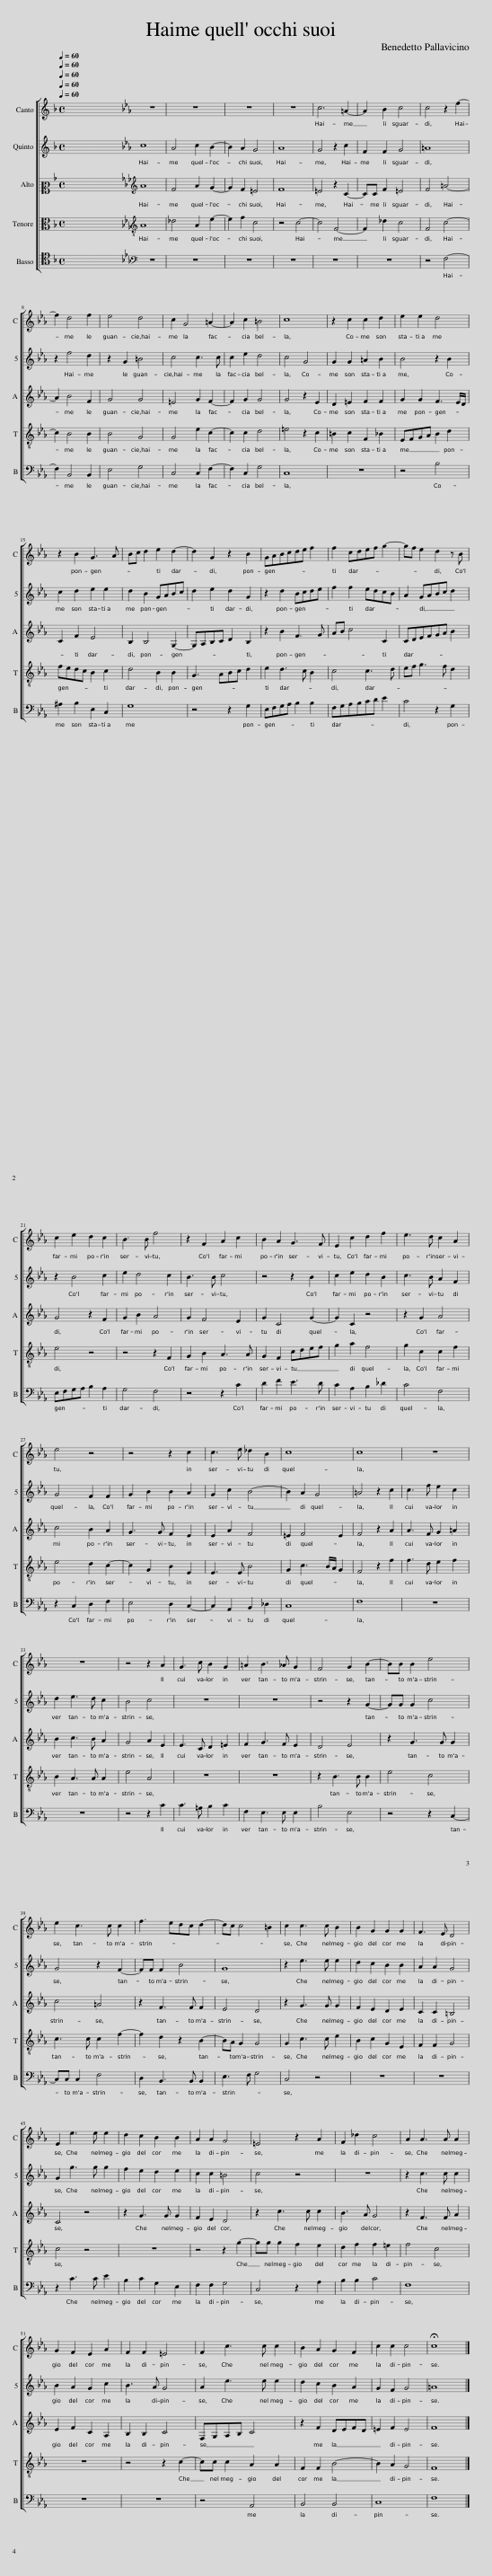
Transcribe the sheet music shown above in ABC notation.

X:1
%%score [ 1 2 3 4 5 ]
L:1/8
Q:1/4=60
M:4/4
I:linebreak $
K:F
V:1 treble
V:2 treble
V:3 alto2
V:4 alto
V:5 tenor
V:1
 x8 | x8 |[K:Eb] z8 | z8 | z8 | %5
 z8 | c6 =A2- | A2 B2 c4 | c4 z2 f2- |$ f2 d4 f2 | %10
 e4 d4 | c2 G4 =A2- | A2 c2 =B4 | c8 | z2 c2 c2 d2 | %15
 e2 e2 d4 |$ z2 B2 G3 A | Bc d2 e2 d2- | d2 G2 z2 B2 | GABcde f2 | %20
 f2 cdef g2- | gf e2 d2 z B |$ c2 e2 d2 c2 | B3 B f4 | z2 F2 A2 c2 | %25
 B2 A2 G3 F | E2 c2 d2 f2 | e3 d c2 A2 |$ e4 z4 | z4 z2 c2 | %30
 c3 e _d2 B2 | c8 | c8 | z8 |$ z8 | %35
 z4 z2 A2 | G3 c B2 G2 | =A2 B3 _A G2 | F4 G2 B2- | BB B2 e4 |$ %40
 e2 c3 c c2 | f3 edc d2- | dc c4 =B2 | c2 c3 c B2 | B2 G2 G2 G2 | %45
 F3 E D4 |$ E2 e3 e e2 | d2 c2 B2 B2 | A2 A2 G4 | =E4 z2 A2 | %50
 F2 _d2 c4 | A2 A3 A A2 |$ G2 F2 E2 A2 | F2 F2 =E4 | F2 c3 c c2 | %55
 B2 A2 G2 F2 | c2 c2 c4 | !fermata!c8 |] %58
V:2
 x8 | x8 |[K:Eb] c8 | A4 c2 B2- | B2 A2 G4 | %5
 A8 | G4 z2 c2 | F2 F2 G4 | =A8 |$ z2 f4 d2 | %10
 z2 G2 =B4 | c4 c3 c | c2 e2 d4 | c4 G4 | G2 G2 =A2 B2 | %15
 B4 z2 B2 |$ c2 d2 e2 e2 | d2 B2 GABc | d2 e2 d2 G2 | z2 d2 Bcde | %20
 f2 f2 edcB | A2 GABc d2 |$ z2 B4 c2 | e2 d4 c2 | B3 B c4 | %25
 z4 z2 B2 | c2 e2 d2 B2 | c3 B A2 F2 |$ G4 F2 F2 | G2 B2 B2 A2 | %30
 G2 c2 B4- | B2 A2 G4 | =A4 z2 c2 | c3 f e2 c2 |$ d2 e3 d c2 | %35
 B4 c4 | z8 | z8 | z4 z2 G2- | GG G2 c4 |$ %40
 G4 z2 F2- | FF F2 B4 | G8 | z2 e3 e e2 | d2 c2 B2 B2 | %45
 A2 A2 G4 |$ G2 g3 g g2 | f2 e2 d2 e2 | c2 c2 =B4 | c4 z4 | %50
 z8 | z2 c3 c c2 |$ B2 A2 G2 c2 | B3 A G4 | A2 e3 e e2 | %55
 d2 c2 B2 A2 | G2 F2 G4 | =A8 |] %58
V:3
 x8 | x8 |[K:Eb][K:treble] A8 | F4 A2 G2- | G2 F2 =E4 | %5
 F8 | =E4 z2 C2- | CC F2 =E4 | F4 =A4- |$ A2 B4 F2 | %10
 G4 G4 | =E4 G2 F2- | F2 G2 G4 | G4 z2 E2 | D2 =E2 F2 F2 | %15
 G2 G2 F3 E/D/ |$ C2 F2 E4 | B,2 B,4 G,2- | G,A,B,C D2 B,2 | z2 B2 F3 G | %20
 AB c4 C2 | CDEFGA B2 |$ G4 z2 F2 | G2 B2 A4 | G2 F4 E2 | %25
 G2 C4 G2- | G2 C2 z4 | z2 G2 A4 |$ c4 B2 A2 | G3 G F2 E2 | %30
 E2 A2 F4 | =E2 F4 E2 | F4 z2 A2 | A3 F G2 =A2 |$ B2 c3 B A2 | %35
 G4 A2 E2 | E3 C D2 =E2 | F2 G3 F E2 | D4 E4 | z2 G3 G G2 |$ %40
 c4 =A4 | z2 F3 F F2 | E4 D4 | z2 G3 G G2 | F2 E2 D2 E2 | %45
 C2 C2 =B,4 |$ C4 z4 | z2 G3 G G2 | F2 E2 D4 | z2 c3 c c2 | %50
 B3 A G4 | z2 F3 F A2 |$ E2 F2 C2 A,2 | B,2 B,2 C4 | F,G,A,B, C4 | %55
 z2 F2 DEFD | =E2 F2 E4 | F8 |] %58
V:4
 x8 | x8 |[K:Eb][K:treble-8] A8 | _d4 A2 e2- | e2 f2 c4 | %5
 z4 c4- | c4 F4- | F2 _d2 c4 | F4 c4- |$ c2 B4 B2 | %10
 B4 G4 | G4 e2 c2- | c2 c2 d4 | =e4 z2 c2 | =B2 c2 F2 _B2 | %15
 EFGA B2 d2 |$ fedc B2 c2 | d4 B2 B2 | G3 ABc d2 | e2 d3 c B2 | %20
 c4 c3 d | ef g3 f d2 |$ e4 z4 | z4 z2 F2 | G2 B2 A3 A | %25
 G2 F2 cdef | g2 a2 f4 | g2 c2 c2 f2 |$ e4 d2 c2- | c2 G2 B2 E2 | %30
 E3 E B4 | G2 c3 B/A/ G2 | F4 z2 f2 | f3 d e2 f2 |$ B2 A3 A A2 | %35
 e4 A4 | z8 | z8 | z2 B3 B B2 | e4 c4 |$ %40
 c3 c c2 f2- | f2 d2 z2 B2- | BA G2 G4 | G2 c3 c e2 | B2 c2 G2 E2 | %45
 F2 F2 G4 |$ c4 z4 | z8 | z4 z2 g2- | gg g2 f2 e2 | %50
 d2 f2 f2 =e2 | f4 c4 |$ z8 | z4 z2 c2- | cc c2 A2 A2 | %55
 F2 F2 B4- | B2 A2 G4 | F8 |] %58
V:5
 x8 | x8 |[K:Eb][K:bass] z8 | z8 | z8 | %5
 z8 | z8 | z8 | z4 F,4- |$ F,2 B,,4 B,,2 | %10
 E,4 G,4 | C,4 C,2 F,2- | F,2 C,2 G,4 | C,8 | z8 | %15
 z4 B,4 |$ ^A,2 B,2 E,2 C,2 | G,8 | z4 z2 G,2 | E,F,G,A, B,2 B,2 | %20
 F,G,A,B,CD E2 | C4 z2 G,2 |$ E,F,G,A, B,2 A,2 | G,4 F,4 | z4 z2 C2 | %25
 D2 F2 E3 D | C2 A,2 B,2 _D2 | C4 F,4 |$ z2 C,2 D,2 F,2 | E,4 D,2 C,2- | %30
 C,2 A,,2 B,,2 _D,2 | C,8 | F,8 | z8 |$ z8 | %35
 z4 z2 C2 | C3 =A, B,2 C2 | F,2 E,3 E, E,2 | B,4 E,4 | z4 z2 C,2- |$ %40
 C,C, C,2 F,4 | D,2 B,,3 B,, B,,2 | E,3 F, G,4 | C,4 z4 | z8 | %45
 z8 |$ z2 C3 C E2 | B,2 C2 G,2 E,2 | F,2 F,2 G,4 | C,4 z2 A,2 | %50
 B,2 B,2 C4 | F,8 |$ z8 | z8 | z4 A,,4 | %55
 B,,4 B,,4 | C,8 | F,8 |] %58
